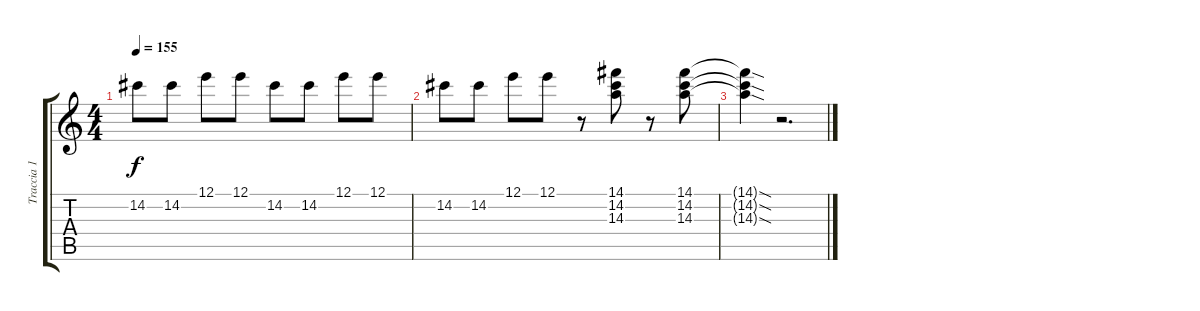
\track ("Traccia 1" "Traccia 1") {instrument overdrivenguitar}
\staff {score tabs}
\tuning (E4 B3 G3 D3 A2 E2) {hide}
\ts (4 4)
\tempo 155
\clef g2
\ks c
14.2.8{dy f} 14.2.8 12.1.8 12.1.8 14.2.8 14.2.8 12.1.8 12.1.8 |
14.2.8 14.2.8 12.1.8 12.1.8 r.8 (14.1 14.2 14.3).8 r.8 (14.1 14.2 14.3).8 |
(14.1{sod t} 14.2{sod t} 14.3{sod t}).4 r.2{d}
